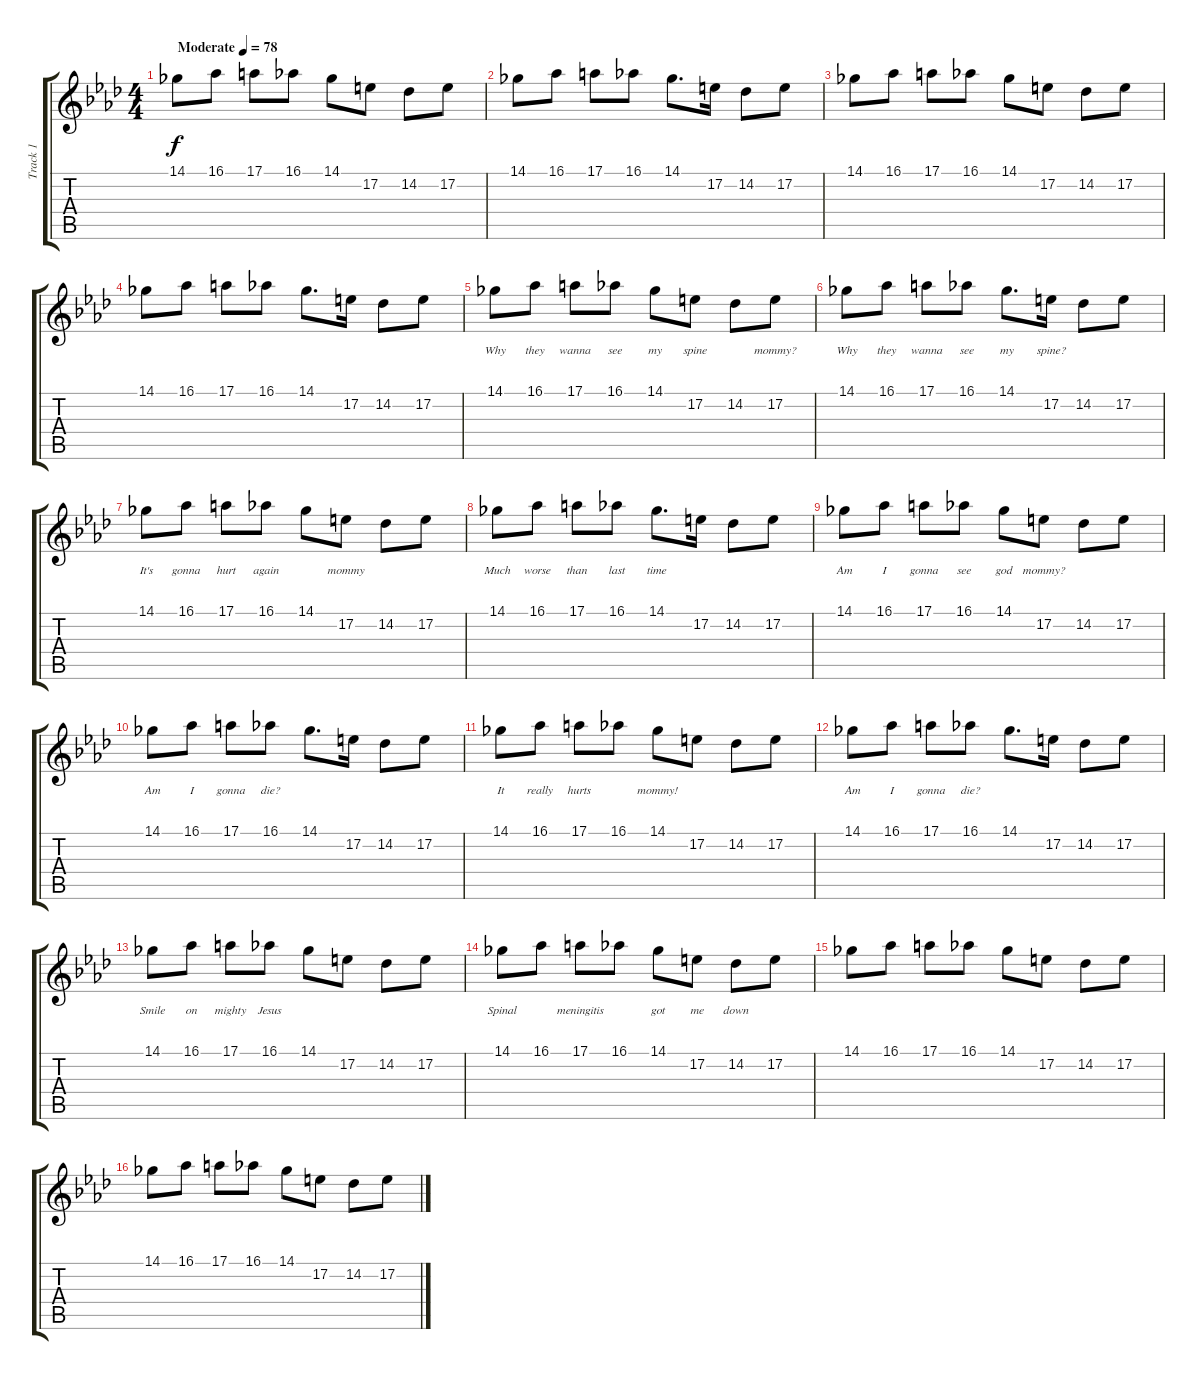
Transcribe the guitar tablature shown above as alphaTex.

\track ("Track 1" "Track 1") {instrument glockenspiel}
\staff {score tabs}
\tuning (E4 B3 G3 D3 A2 E2) {hide}
\ts (4 4)
\tempo (78 "Moderate")
\clef g2
\ks fminor
14.1.8{dy f instrument glockenspiel} 16.1.8 17.1.8 16.1.8 14.1.8 17.2.8 14.2.8 17.2.8 |
14.1.8 16.1.8 17.1.8 16.1.8 14.1.8{d} 17.2.16 14.2.8 17.2.8 |
14.1.8 16.1.8 17.1.8 16.1.8 14.1.8 17.2.8 14.2.8 17.2.8 |
14.1.8 16.1.8 17.1.8 16.1.8 14.1.8{d} 17.2.16 14.2.8 17.2.8 |
14.1.8{lyrics (0 "Why") lyrics (1 "") lyrics (2 "") lyrics (3 "") lyrics (4 "")} 16.1.8{lyrics (0 "they") lyrics (1 "") lyrics (2 "") lyrics (3 "") lyrics (4 "")} 17.1.8{lyrics (0 "wanna") lyrics (1 "") lyrics (2 "") lyrics (3 "") lyrics (4 "")} 16.1.8{lyrics (0 "see") lyrics (1 "") lyrics (2 "") lyrics (3 "") lyrics (4 "")} 14.1.8{lyrics (0 "my") lyrics (1 "") lyrics (2 "") lyrics (3 "") lyrics (4 "")} 17.2.8{lyrics (0 "spine") lyrics (1 "") lyrics (2 "") lyrics (3 "") lyrics (4 "")} 14.2.8{lyrics (0 "") lyrics (1 "") lyrics (2 "") lyrics (3 "") lyrics (4 "")} 17.2.8{lyrics (0 "mommy?") lyrics (1 "") lyrics (2 "") lyrics (3 "") lyrics (4 "")} |
14.1.8{lyrics (0 "Why") lyrics (1 "") lyrics (2 "") lyrics (3 "") lyrics (4 "")} 16.1.8{lyrics (0 "they") lyrics (1 "") lyrics (2 "") lyrics (3 "") lyrics (4 "")} 17.1.8{lyrics (0 "wanna") lyrics (1 "") lyrics (2 "") lyrics (3 "") lyrics (4 "")} 16.1.8{lyrics (0 "see") lyrics (1 "") lyrics (2 "") lyrics (3 "") lyrics (4 "")} 14.1.8{d lyrics (0 "my") lyrics (1 "") lyrics (2 "") lyrics (3 "") lyrics (4 "")} 17.2.16{lyrics (0 "spine?") lyrics (1 "") lyrics (2 "") lyrics (3 "") lyrics (4 "")} 14.2.8{lyrics (0 "") lyrics (1 "") lyrics (2 "") lyrics (3 "") lyrics (4 "")} 17.2.8{lyrics (0 "") lyrics (1 "") lyrics (2 "") lyrics (3 "") lyrics (4 "")} |
14.1.8{lyrics (0 "It's") lyrics (1 "") lyrics (2 "") lyrics (3 "") lyrics (4 "")} 16.1.8{lyrics (0 "gonna") lyrics (1 "") lyrics (2 "") lyrics (3 "") lyrics (4 "")} 17.1.8{lyrics (0 "hurt") lyrics (1 "") lyrics (2 "") lyrics (3 "") lyrics (4 "")} 16.1.8{lyrics (0 "again") lyrics (1 "") lyrics (2 "") lyrics (3 "") lyrics (4 "")} 14.1.8{lyrics (0 "") lyrics (1 "") lyrics (2 "") lyrics (3 "") lyrics (4 "")} 17.2.8{lyrics (0 "mommy") lyrics (1 "") lyrics (2 "") lyrics (3 "") lyrics (4 "")} 14.2.8{lyrics (0 "") lyrics (1 "") lyrics (2 "") lyrics (3 "") lyrics (4 "")} 17.2.8{lyrics (0 "") lyrics (1 "") lyrics (2 "") lyrics (3 "") lyrics (4 "")} |
14.1.8{lyrics (0 "Much") lyrics (1 "") lyrics (2 "") lyrics (3 "") lyrics (4 "")} 16.1.8{lyrics (0 "worse") lyrics (1 "") lyrics (2 "") lyrics (3 "") lyrics (4 "")} 17.1.8{lyrics (0 "than") lyrics (1 "") lyrics (2 "") lyrics (3 "") lyrics (4 "")} 16.1.8{lyrics (0 "last") lyrics (1 "") lyrics (2 "") lyrics (3 "") lyrics (4 "")} 14.1.8{d lyrics (0 "time") lyrics (1 "") lyrics (2 "") lyrics (3 "") lyrics (4 "")} 17.2.16{lyrics (0 "") lyrics (1 "") lyrics (2 "") lyrics (3 "") lyrics (4 "")} 14.2.8{lyrics (0 "") lyrics (1 "") lyrics (2 "") lyrics (3 "") lyrics (4 "")} 17.2.8{lyrics (0 "") lyrics (1 "") lyrics (2 "") lyrics (3 "") lyrics (4 "")} |
14.1.8{lyrics (0 "Am") lyrics (1 "") lyrics (2 "") lyrics (3 "") lyrics (4 "")} 16.1.8{lyrics (0 "I") lyrics (1 "") lyrics (2 "") lyrics (3 "") lyrics (4 "")} 17.1.8{lyrics (0 "gonna") lyrics (1 "") lyrics (2 "") lyrics (3 "") lyrics (4 "")} 16.1.8{lyrics (0 "see") lyrics (1 "") lyrics (2 "") lyrics (3 "") lyrics (4 "")} 14.1.8{lyrics (0 "god") lyrics (1 "") lyrics (2 "") lyrics (3 "") lyrics (4 "")} 17.2.8{lyrics (0 "mommy?") lyrics (1 "") lyrics (2 "") lyrics (3 "") lyrics (4 "")} 14.2.8{lyrics (0 "") lyrics (1 "") lyrics (2 "") lyrics (3 "") lyrics (4 "")} 17.2.8{lyrics (0 "") lyrics (1 "") lyrics (2 "") lyrics (3 "") lyrics (4 "")} |
14.1.8{lyrics (0 "Am") lyrics (1 "") lyrics (2 "") lyrics (3 "") lyrics (4 "")} 16.1.8{lyrics (0 "I") lyrics (1 "") lyrics (2 "") lyrics (3 "") lyrics (4 "")} 17.1.8{lyrics (0 "gonna") lyrics (1 "") lyrics (2 "") lyrics (3 "") lyrics (4 "")} 16.1.8{lyrics (0 "die?") lyrics (1 "") lyrics (2 "") lyrics (3 "") lyrics (4 "")} 14.1.8{d lyrics (0 "") lyrics (1 "") lyrics (2 "") lyrics (3 "") lyrics (4 "")} 17.2.16{lyrics (0 "") lyrics (1 "") lyrics (2 "") lyrics (3 "") lyrics (4 "")} 14.2.8{lyrics (0 "") lyrics (1 "") lyrics (2 "") lyrics (3 "") lyrics (4 "")} 17.2.8{lyrics (0 "") lyrics (1 "") lyrics (2 "") lyrics (3 "") lyrics (4 "")} |
14.1.8{lyrics (0 "It") lyrics (1 "") lyrics (2 "") lyrics (3 "") lyrics (4 "")} 16.1.8{lyrics (0 "really") lyrics (1 "") lyrics (2 "") lyrics (3 "") lyrics (4 "")} 17.1.8{lyrics (0 "hurts") lyrics (1 "") lyrics (2 "") lyrics (3 "") lyrics (4 "")} 16.1.8{lyrics (0 "") lyrics (1 "") lyrics (2 "") lyrics (3 "") lyrics (4 "")} 14.1.8{lyrics (0 "mommy!") lyrics (1 "") lyrics (2 "") lyrics (3 "") lyrics (4 "")} 17.2.8{lyrics (0 "") lyrics (1 "") lyrics (2 "") lyrics (3 "") lyrics (4 "")} 14.2.8{lyrics (0 "") lyrics (1 "") lyrics (2 "") lyrics (3 "") lyrics (4 "")} 17.2.8{lyrics (0 "") lyrics (1 "") lyrics (2 "") lyrics (3 "") lyrics (4 "")} |
14.1.8{lyrics (0 "Am") lyrics (1 "") lyrics (2 "") lyrics (3 "") lyrics (4 "")} 16.1.8{lyrics (0 "I") lyrics (1 "") lyrics (2 "") lyrics (3 "") lyrics (4 "")} 17.1.8{lyrics (0 "gonna") lyrics (1 "") lyrics (2 "") lyrics (3 "") lyrics (4 "")} 16.1.8{lyrics (0 "die?") lyrics (1 "") lyrics (2 "") lyrics (3 "") lyrics (4 "")} 14.1.8{d lyrics (0 "") lyrics (1 "") lyrics (2 "") lyrics (3 "") lyrics (4 "")} 17.2.16{lyrics (0 "") lyrics (1 "") lyrics (2 "") lyrics (3 "") lyrics (4 "")} 14.2.8{lyrics (0 "") lyrics (1 "") lyrics (2 "") lyrics (3 "") lyrics (4 "")} 17.2.8{lyrics (0 "") lyrics (1 "") lyrics (2 "") lyrics (3 "") lyrics (4 "")} |
14.1.8{lyrics (0 "Smile") lyrics (1 "") lyrics (2 "") lyrics (3 "") lyrics (4 "")} 16.1.8{lyrics (0 "on") lyrics (1 "") lyrics (2 "") lyrics (3 "") lyrics (4 "")} 17.1.8{lyrics (0 "mighty") lyrics (1 "") lyrics (2 "") lyrics (3 "") lyrics (4 "")} 16.1.8{lyrics (0 "Jesus") lyrics (1 "") lyrics (2 "") lyrics (3 "") lyrics (4 "")} 14.1.8{lyrics (0 "") lyrics (1 "") lyrics (2 "") lyrics (3 "") lyrics (4 "")} 17.2.8{lyrics (0 "") lyrics (1 "") lyrics (2 "") lyrics (3 "") lyrics (4 "")} 14.2.8{lyrics (0 "") lyrics (1 "") lyrics (2 "") lyrics (3 "") lyrics (4 "")} 17.2.8{lyrics (0 "") lyrics (1 "") lyrics (2 "") lyrics (3 "") lyrics (4 "")} |
14.1.8{lyrics (0 "Spinal") lyrics (1 "") lyrics (2 "") lyrics (3 "") lyrics (4 "")} 16.1.8{lyrics (0 "") lyrics (1 "") lyrics (2 "") lyrics (3 "") lyrics (4 "")} 17.1.8{lyrics (0 "meningitis") lyrics (1 "") lyrics (2 "") lyrics (3 "") lyrics (4 "")} 16.1.8{lyrics (0 "") lyrics (1 "") lyrics (2 "") lyrics (3 "") lyrics (4 "")} 14.1.8{lyrics (0 "got") lyrics (1 "") lyrics (2 "") lyrics (3 "") lyrics (4 "")} 17.2.8{lyrics (0 "me") lyrics (1 "") lyrics (2 "") lyrics (3 "") lyrics (4 "")} 14.2.8{lyrics (0 "down") lyrics (1 "") lyrics (2 "") lyrics (3 "") lyrics (4 "")} 17.2.8{lyrics (0 "") lyrics (1 "") lyrics (2 "") lyrics (3 "") lyrics (4 "")} |
14.1.8{lyrics (0 "") lyrics (1 "") lyrics (2 "") lyrics (3 "") lyrics (4 "")} 16.1.8{lyrics (0 "") lyrics (1 "") lyrics (2 "") lyrics (3 "") lyrics (4 "")} 17.1.8{lyrics (0 "") lyrics (1 "") lyrics (2 "") lyrics (3 "") lyrics (4 "")} 16.1.8{lyrics (0 "") lyrics (1 "") lyrics (2 "") lyrics (3 "") lyrics (4 "")} 14.1.8{lyrics (0 "") lyrics (1 "") lyrics (2 "") lyrics (3 "") lyrics (4 "")} 17.2.8{lyrics (0 "") lyrics (1 "") lyrics (2 "") lyrics (3 "") lyrics (4 "")} 14.2.8{lyrics (0 "") lyrics (1 "") lyrics (2 "") lyrics (3 "") lyrics (4 "")} 17.2.8{lyrics (0 "") lyrics (1 "") lyrics (2 "") lyrics (3 "") lyrics (4 "")} |
14.1.8{lyrics (0 "") lyrics (1 "") lyrics (2 "") lyrics (3 "") lyrics (4 "")} 16.1.8{lyrics (0 "") lyrics (1 "") lyrics (2 "") lyrics (3 "") lyrics (4 "")} 17.1.8{lyrics (0 "") lyrics (1 "") lyrics (2 "") lyrics (3 "") lyrics (4 "")} 16.1.8{lyrics (0 "") lyrics (1 "") lyrics (2 "") lyrics (3 "") lyrics (4 "")} 14.1.8{lyrics (0 "") lyrics (1 "") lyrics (2 "") lyrics (3 "") lyrics (4 "")} 17.2.8{lyrics (0 "") lyrics (1 "") lyrics (2 "") lyrics (3 "") lyrics (4 "")} 14.2.8{lyrics (0 "") lyrics (1 "") lyrics (2 "") lyrics (3 "") lyrics (4 "")} 17.2.8{lyrics (0 "") lyrics (1 "") lyrics (2 "") lyrics (3 "") lyrics (4 "")}
